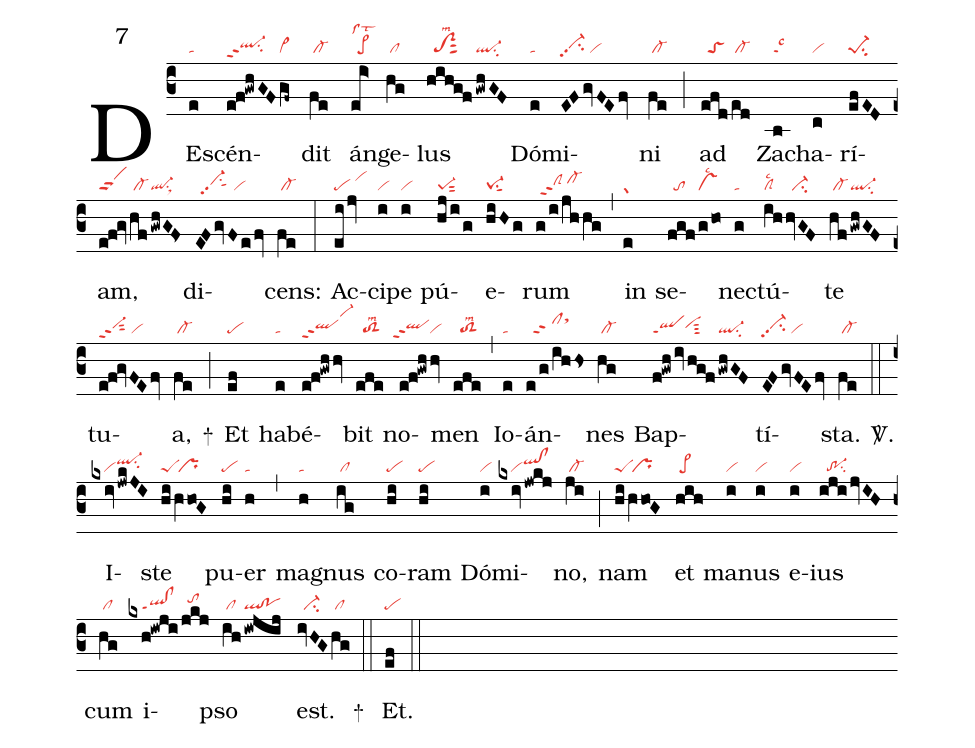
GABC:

mode: 7;
nabc-lines:1;
%%
(c3)
DE(e|ta)scén(e!f!gwhGFgf~|ql-hhppt2su2/vi>)dit(fe|/cl-) án(ei>|pe>lsst2)ge(hg|/cl)lus(hih!g!f|//toS2sut2lsm2|!gwhGF|ql-su2) Dó(e|ta)mi(EFgvFEfv|vi-hhpp2su2/vi)ni(fe|/cl-) (;)
ad(efd|//toS|/ed|/cl-) Za(b|talsc3)cha(c|vi)rí(efED|pe-1su2)am,(e!f!gv|vippt2|/hf|/cl-|!gwhGF>|ql-su1sux1) di(EFgvFe/fv|//vi-hhpp2su1sut1/vi)cens:(fe|/cl-) (:)
Ac(ei/jv|pe/vihj)ci(i|vi)pe(i|vi) pú(hj/i/g|pe-1sut2)e(hiHg|pe-1su1sut1)rum(g/i/jh/hg|/clShhppt2/cl-hi) (,)
in(e|gr) se(fgf|//to|/gho|vslsc2)ne(g|ta)ctú(ih|clSlsc2|hvGF|//ci-)te(hf|/cl-|gwhGF|ql-su2) tu(e!f!gvFEfv|vi-hhppt2sut2/vi)a,(fe|/cl-) +(;)
Et(ef|pe) ha(e|ta)bé(e!f!gwh/hv|qlhhppt2vi-hm)bit(efe|//toS2lsm2) no(e!f!gwh|``qlhhppt2|/hv|vi)men(efe|//toS2lsm2) (,)
Io(e|ta)án(e/g/ihhs|//clppt2sthk)nes(hg|/cl-) Bap(f!gwh|qlppt1|ivh!g!f|///vihhsut3|gwhGF|ql-su2)tí(EFgvFEfv|vi-hhpp2su2/vi)sta.(fe|/cl-) <sp>V/</sp>.(::)
I(kxivjwkJI|////viql-hisu2)ste(hi|peS|/hVho!G|/pr) pu(hi|pe)er(h|ta) (,)
ma(h|ta)gnus(ig|/cl) co(hi|pe)ram(hi|pe) Dó(i|vi)mi(kxivjwkj|////viqlhi!clhi)no,(ji|/cl-) (;)
nam(hi|peS|/hVho!G|/pr) et(hih|/pe>) ma(i|vi)nus(i|vi) e(i|vi)ius(iji/jvIH|//tr-1su2) cum(hg|/cl) i(kxh!iwji|////ql!clppt1|/jkj|//tohi)pso(ih|/cl|iwjij|ql!po) est.(ivHG|//ci-|hg|/cl) +(::)
Et.(ef|pe) (::)
